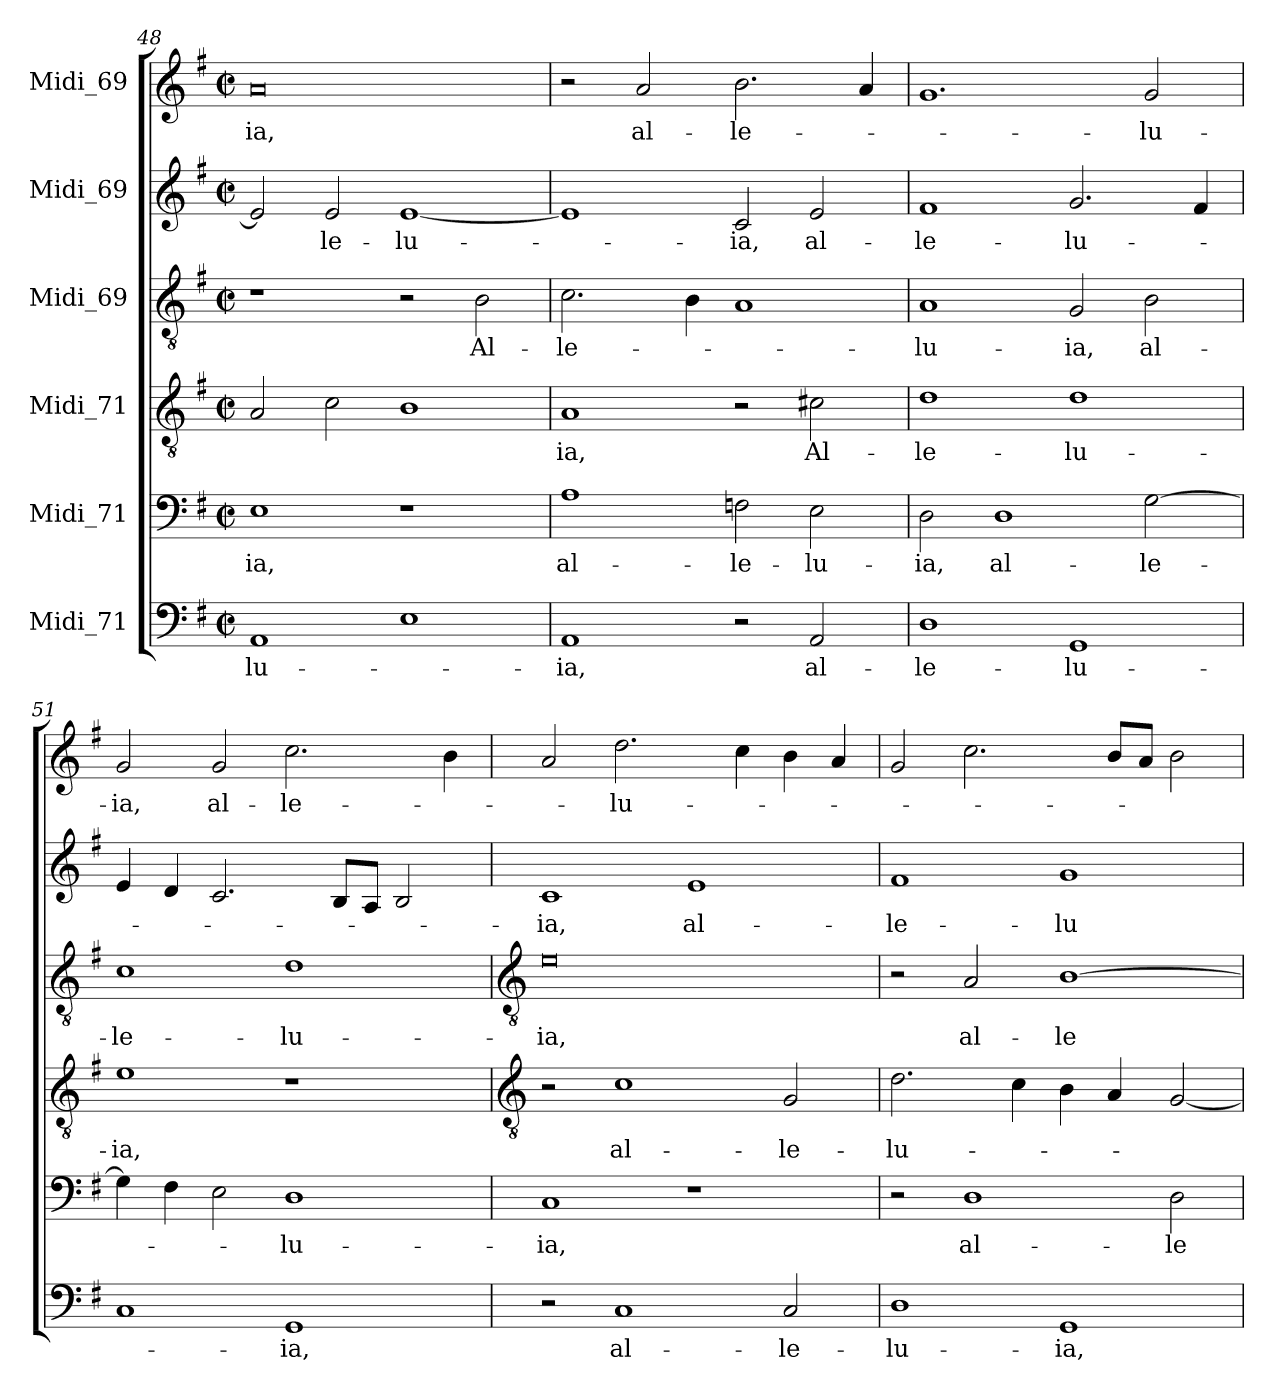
**kern	**text	**kern	**text	**kern	**text	**kern	**text	**kern	**text	**kern	**text
*part6	*part6	*part5	*part5	*part4	*part4	*part3	*part3	*part2	*part2	*part1	*part1
*staff6	*staff6	*staff5	*staff5	*staff4	*staff4	*staff3	*staff3	*staff2	*staff2	*staff1	*staff1
*I"Midi_71	*	*I"Midi_71	*	*I"Midi_71	*	*I"Midi_69	*	*I"Midi_69	*	*I"Midi_69	*
!!LO:LB:g=z
*clefF4	*	*clefF4	*	*clefGv2	*	*clefGv2	*	*clefG2	*	*clefG2	*
*k[f#]	*	*k[f#]	*	*k[f#]	*	*k[f#]	*	*k[f#]	*	*k[f#]	*
*G:	*	*G:	*	*G:	*	*G:	*	*G:	*	*G:	*
*M4/2	*	*M4/2	*	*M4/2	*	*M4/2	*	*M4/2	*	*M4/2	*
*met(c|)	*	*met(c|)	*	*met(c|)	*	*met(c|)	*	*met(c|)	*	*met(c|)	*
=48	=48	=48	=48	=48	=48	=48	=48	=48	=48	=48	=48
!	!LO:LY:b	!	!LO:LY:b	!	!	!	!	!	!	!	!LO:LY:b
1AA	-lu-	1E	-ia,	2A	.	1r	.	2e]	.	0a	-ia,
!	!	!	!	!	!	!	!	!	!LO:LY:b	!	!
.	.	.	.	2c	.	.	.	2e	-le-	.	.
!	!	!	!	!	!	!	!	!	!LO:LY:b	!	!
1E	.	1r	.	1B	.	2r	.	[1e	-lu-	.	.
!	!	!	!	!	!	!	!LO:LY:b	!	!	!	!
.	.	.	.	.	.	2B	Al-	.	.	.	.
=49	=49	=49	=49	=49	=49	=49	=49	=49	=49	=49	=49
!	!LO:LY:b	!	!LO:LY:b	!	!LO:LY:b	!	!LO:LY:b	!	!	!	!
1AA	-ia,	1A	al-	1A	-ia,	2.c	-le-	1e]	.	2r	.
!	!	!	!	!	!	!	!	!	!	!	!LO:LY:b
.	.	.	.	.	.	.	.	.	.	2a	al-
.	.	.	.	.	.	4B	.	.	.	.	.
!	!	!	!LO:LY:b	!	!	!	!	!	!LO:LY:b	!	!LO:LY:b
2r	.	2Fn	-le-	2r	.	1A	.	2c	-ia,	2.b	-le-
!	!LO:LY:b	!	!LO:LY:b	!	!LO:LY:b	!	!	!	!LO:LY:b	!	!
2AA	al-	2E	-lu-	2c#X	Al-	.	.	2e	al-	.	.
.	.	.	.	.	.	.	.	.	.	4a	.
=50	=50	=50	=50	=50	=50	=50	=50	=50	=50	=50	=50
!	!LO:LY:b	!	!LO:LY:b	!	!LO:LY:b	!	!LO:LY:b	!	!LO:LY:b	!	!
1D	-le-	2D	-ia,	1d	-le-	1A	-lu-	1f#	-le-	1.g	.
!	!	!	!LO:LY:b	!	!	!	!	!	!	!	!
.	.	1D	al-	.	.	.	.	.	.	.	.
!	!LO:LY:b	!	!	!	!LO:LY:b	!	!LO:LY:b	!	!LO:LY:b	!	!
1GG	-lu-	.	.	1d	-lu-	2G	-ia,	2.g	-lu-	.	.
!	!	!	!LO:LY:b	!	!	!	!LO:LY:b	!	!	!	!LO:LY:b
.	.	[2G	-le-	.	.	2B	al-	.	.	2g	-lu-
.	.	.	.	.	.	.	.	4f#	.	.	.
!!LO:LB:g=z
=51	=51	=51	=51	=51	=51	=51	=51	=51	=51	=51	=51
!	!	!	!	!	!LO:LY:b	!	!LO:LY:b	!	!	!	!LO:LY:b
1C	.	4G]	.	1e	-ia,	1c	-le-	4e	.	2g	-ia,
.	.	4F#	.	.	.	.	.	4d	.	.	.
!	!	!	!	!	!	!	!	!	!	!	!LO:LY:b
.	.	2E	.	.	.	.	.	2.c	.	2g	al-
!	!LO:LY:b	!	!LO:LY:b	!	!	!	!LO:LY:b	!	!	!	!LO:LY:b
1GG	-ia,	1D	-lu-	1r	.	1d	-lu-	.	.	2.cc	-le-
.	.	.	.	.	.	.	.	8BL	.	.	.
.	.	.	.	.	.	.	.	8AJ	.	.	.
.	.	.	.	.	.	.	.	2B	.	.	.
.	.	.	.	.	.	.	.	.	.	4b	.
!!LO:LB:g=z
=52	=52	=52	=52	=52	=52	=52	=52	=52	=52	=52	=52
*	*	*	*	*clefGv2	*	*clefGv2	*	*	*	*	*
!	!	!	!LO:LY:b	!	!	!	!LO:LY:b	!	!LO:LY:b	!	!
2r	.	1C	-ia,	2r	.	0e	-ia,	1c	-ia,	2a	.
!	!LO:LY:b	!	!	!	!LO:LY:b	!	!	!	!	!	!LO:LY:b
1C	al-	.	.	1c	al-	.	.	.	.	2.dd	-lu-
!	!	!	!	!	!	!	!	!	!LO:LY:b	!	!
.	.	1r	.	.	.	.	.	1e	al-	.	.
.	.	.	.	.	.	.	.	.	.	4cc	.
!	!LO:LY:b	!	!	!	!LO:LY:b	!	!	!	!	!	!
2C	-le-	.	.	2G	-le-	.	.	.	.	4b	.
.	.	.	.	.	.	.	.	.	.	4a	.
=53	=53	=53	=53	=53	=53	=53	=53	=53	=53	=53	=53
!	!LO:LY:b	!	!	!	!LO:LY:b	!	!	!	!LO:LY:b	!	!
1D	-lu-	2r	.	2.d	-lu-	2r	.	1f#	-le-	2g	.
!	!	!	!LO:LY:b	!	!	!	!LO:LY:b	!	!	!	!
.	.	1D	al-	.	.	2A	al-	.	.	2.cc	.
.	.	.	.	4c	.	.	.	.	.	.	.
!	!LO:LY:b	!	!	!	!	!	!LO:LY:b	!	!LO:LY:b	!	!
1GG	-ia,	.	.	4B	.	[1B	-le-	1g	-lu-	.	.
.	.	.	.	4A	.	.	.	.	.	8bL	.
.	.	.	.	.	.	.	.	.	.	8aJ	.
!	!	!	!LO:LY:b	!	!	!	!	!	!	!	!
.	.	2D	-le-	[2G	.	.	.	.	.	2b	.
=	=	=	=	=	=	=	=	=	=	=	=
*-	*-	*-	*-	*-	*-	*-	*-	*-	*-	*-	*-
